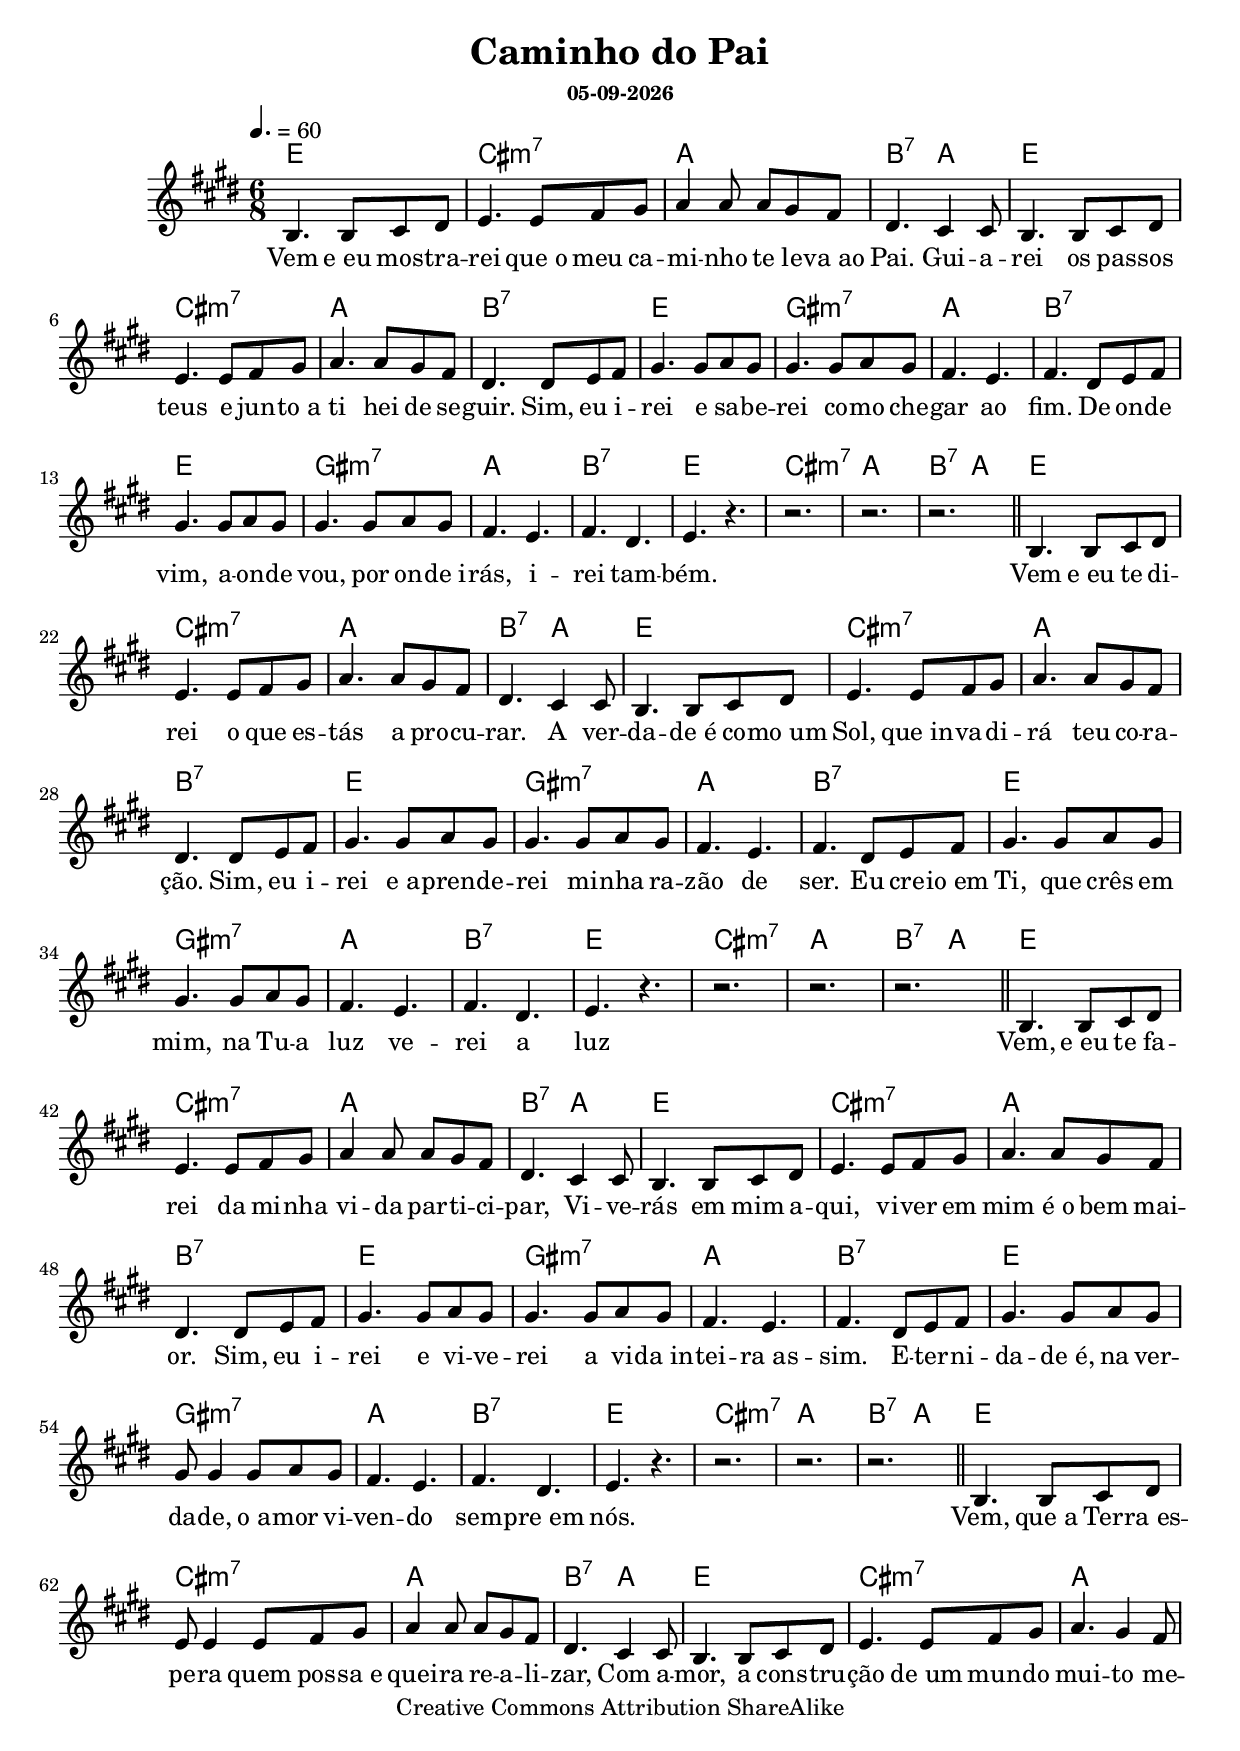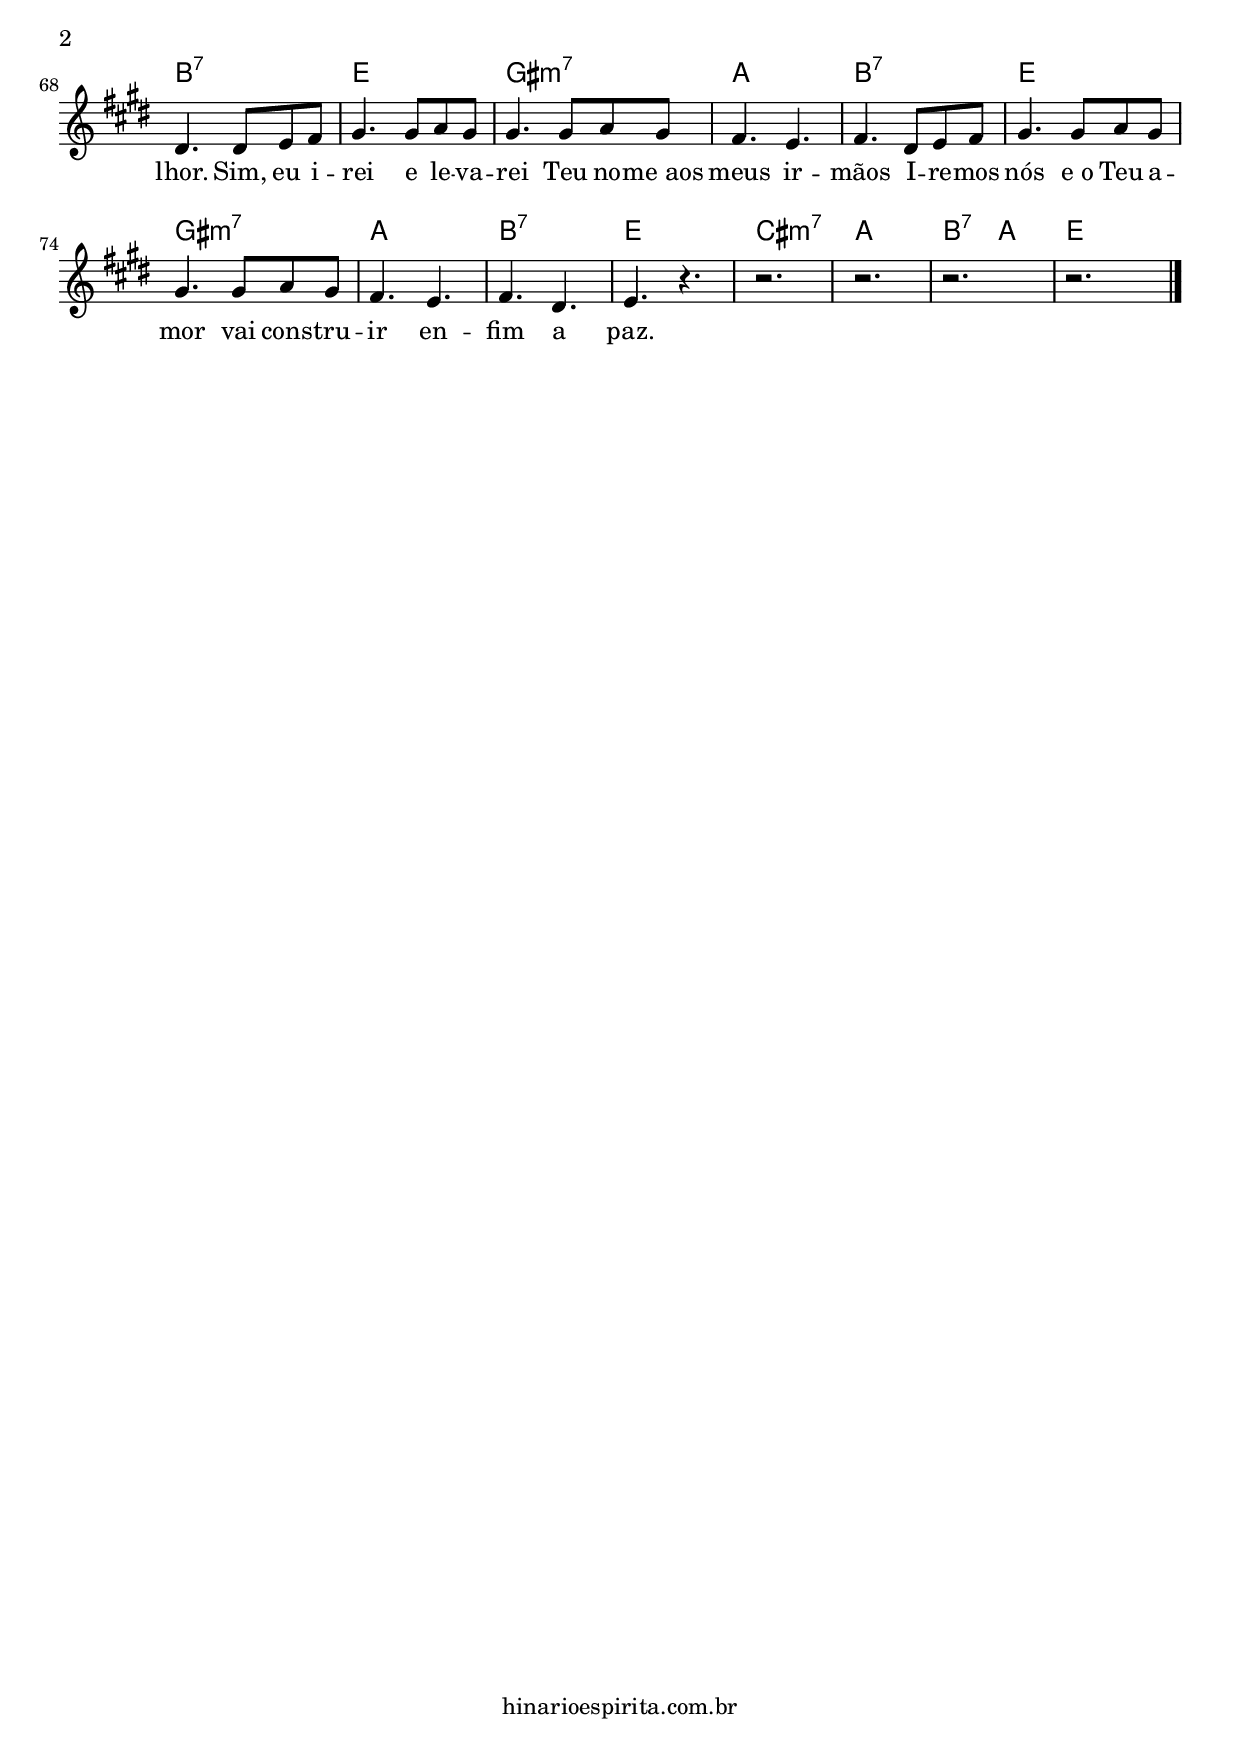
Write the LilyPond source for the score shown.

\version "2.16.0"
\pointAndClickOff

\header {
  title = "Caminho do Pai"
  subsubtitle = #(strftime "%d-%m-%Y" (localtime (current-time)))
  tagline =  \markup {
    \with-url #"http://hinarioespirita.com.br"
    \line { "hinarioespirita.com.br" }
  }
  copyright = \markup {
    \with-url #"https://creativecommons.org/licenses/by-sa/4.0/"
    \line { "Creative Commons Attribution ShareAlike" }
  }
}

melodia = \relative c' {
  \key e \major
  \time 6/8
  \tempo 4. = 60
  \clef treble

  % 1
  b4. b8 cis dis | e4. e8 fis gis | a4 a8 a gis fis | dis4. cis4 cis8 |
  b4. b8 cis dis | e4. e8 fis gis | a4. a8 gis fis | dis4. dis8 e fis |
  gis4. gis8 a gis | gis4. gis8 a gis | fis4. e | fis dis8 e fis |
  gis4. gis8 a gis | gis4. gis8 a gis | fis4. e | fis dis | 
  e4. r4. | r2. | r | r | 
  
  \bar "||"
  b4. b8 cis dis | e4. e8 fis gis | a4. a8 gis fis | dis4. cis4 cis8 |
  b4. b8 cis dis | e4. e8 fis gis | a4. a8 gis fis | dis4. dis8 e fis |
  gis4. gis8 a gis | gis4. gis8 a gis | fis4. e | fis dis8 e fis |
  gis4. gis8 a gis | gis4. gis8 a gis | fis4. e | fis dis | 
  e4. r4. | r2. | r | r | 
  
  \bar "||"
  b4. b8 cis dis | e4. e8 fis gis | a4 a8 a gis fis | dis4. cis4 cis8 |
  b4. b8 cis dis | e4. e8 fis gis | a4. a8 gis fis | dis4. dis8 e fis |
  gis4. gis8 a gis | gis4. gis8 a gis | fis4. e | fis dis8 e fis |
  gis4. gis8 a gis | gis gis4 gis8 a gis | fis4. e | fis dis | 
  e4. r4. | r2. | r | r | 
  
  \bar "||"
  b4. b8 cis dis | e e4 e8 fis gis | a4 a8 a gis fis | dis4. cis4 cis8 |
  b4. b8 cis dis | e4. e8 fis gis | a4. gis4 fis8 | dis4. dis8 e fis |
  gis4. gis8 a gis | gis4. gis8 a gis | fis4. e | fis dis8 e fis |
  gis4. gis8 a gis | gis4. gis8 a gis | fis4. e | fis dis | 
  e4. r4. | r2. | r | r | r \bar "|."
}

letra = \lyricmode {
  Vem e_eu mos -- tra -- rei que_o meu ca -- mi -- nho te le -- va_ao Pai.  
  Gui -- a -- rei os pas -- sos teus e jun -- to_a ti hei de se -- guir.  
  Sim, eu i -- rei e sa -- be -- rei co -- mo che -- gar ao fim.  
  De on -- de vim, a -- on -- de vou, por on -- de_i -- rás, i -- rei tam -- bém.  
    
  Vem e_eu te di -- rei o que es -- tás a pro -- cu -- rar.  
  A ver -- da -- de_é co -- mo_um Sol, que_in -- va -- di -- rá teu co -- ra -- ção.  
  Sim, eu i -- rei e_a -- pren -- de -- rei mi -- nha ra -- zão de ser.  
  Eu cre -- io_em Ti, que crês em mim, na Tu -- a luz ve -- rei a luz  
    
  Vem, e_eu te fa -- rei da mi -- nha vi -- da par -- ti -- ci -- par,  
  Vi -- ve -- rás em mim a -- qui, vi -- ver em mim é_o bem mai -- or.  
  Sim, eu i -- rei e vi -- ve -- rei a vi -- da_in -- tei -- ra_as -- sim.  
  E -- ter -- ni -- da -- de_é, na ver -- da -- de, o_a -- mor vi -- ven -- do sem -- pre_em nós.  
    
  Vem, que_a Ter -- ra_es -- pe -- ra quem pos -- sa_e quei -- ra re -- a -- li -- zar,  
  Com a -- mor, a cons -- tru -- ção de_um mun -- do mui -- to me -- lhor.  
  Sim, eu i -- rei e le -- va -- rei Teu no -- me_aos meus ir -- mãos  
  I -- re -- mos nós e_o Teu a -- mor vai cons -- tru -- ir en -- fim a paz.  
}

harmonia = \chordmode {
  \set majorSevenSymbol = \markup { 7M }
  e2. | cis:min7 | a | b4.:7 a | 
  e2. | cis:min7 | a | b:7 | 
  e | gis:min7 | a | b:7 |
  e | gis:min7 | a | b:7 |
  e | cis:min7 | a | b4.:7 a |

  e2. | cis:min7 | a | b4.:7 a | 
  e2. | cis:min7 | a | b:7 | 
  e | gis:min7 | a | b:7 |
  e | gis:min7 | a | b:7 |
  e | cis:min7 | a | b4.:7 a |
  
  e2. | cis:min7 | a | b4.:7 a | 
  e2. | cis:min7 | a | b:7 | 
  e | gis:min7 | a | b:7 |
  e | gis:min7 | a | b:7 |
  e | cis:min7 | a | b4.:7 a |
  
  e2. | cis:min7 | a | b4.:7 a | 
  e2. | cis:min7 | a | b:7 | 
  e | gis:min7 | a | b:7 |
  e | gis:min7 | a | b:7 |
  e | cis:min7 | a | b4.:7 a |
  e
}

\score {
  <<
    \new ChordNames { \harmonia }
    \new Staff <<
      \new Voice = "melodia" { \melodia }
      \lyricsto "melodia" \new Lyrics \letra
      \set Staff.midiInstrument = #"acoustic grand"
    >>
  >>
  \layout {}
  \midi {}
}
